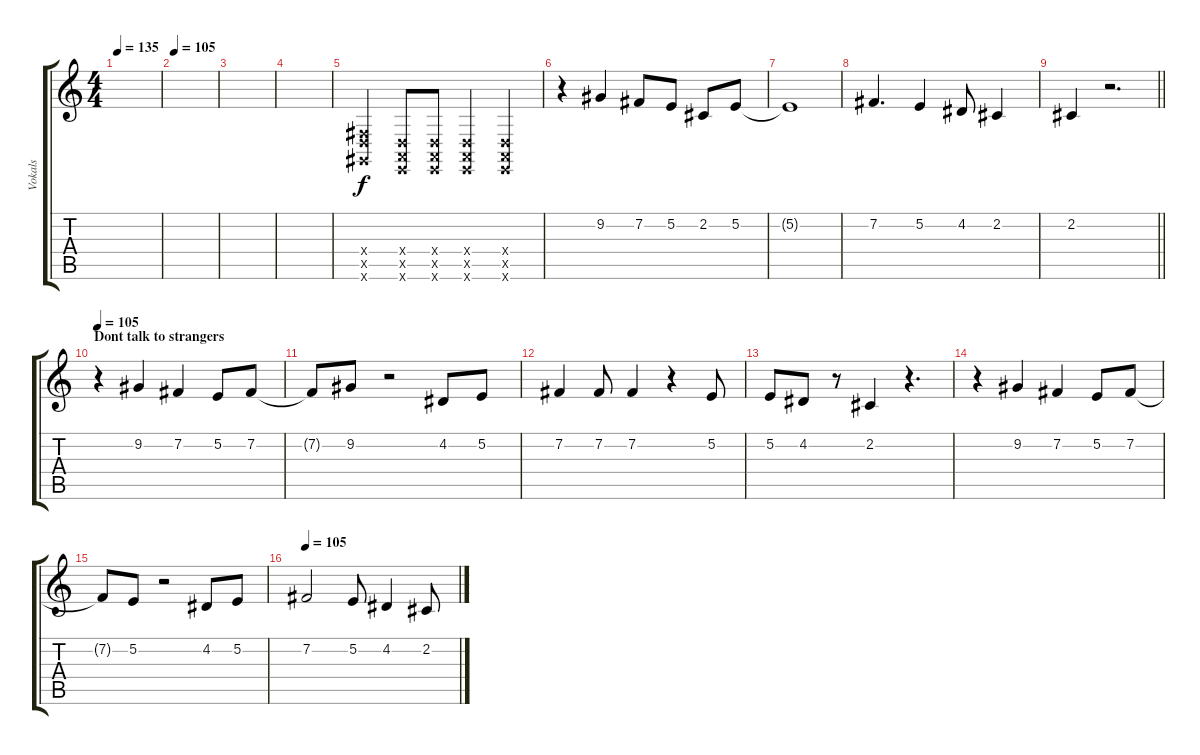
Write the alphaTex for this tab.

\track ("Vokals" "Vokals") {instrument altosax}
\staff {score tabs}
\tuning (E4 B3 G3 D3 A2 E2) {hide}
\ts (4 4)
\tempo 135
\tempo 105
\tempo 135
\clef g2
\ks c
|
\tempo 105
|
|
|
(4.4{x} 5.5{x} 4.6{x}).4{instrument voiceoohs} (0.4{x} 0.5{x} 0.6{x}).8 (0.4{x} 0.5{x} 0.6{x}).8 (0.4{x} 0.5{x} 0.6{x}).4 (0.4{x} 0.5{x} 0.6{x}).4 |
r.4 9.2.4 7.2.8 5.2.8 2.2.8 5.2.8 |
5.2{t}.1 |
7.2.4{d} 5.2.4 4.2.8 2.2.4 |
\barLineRight lightlight
2.2.4 r.2{d instrument choiraahs} |
\section ("" "Dont talk to strangers")
\tempo 105
r.4{instrument choiraahs} 9.2.4 7.2.4 5.2.8 7.2.8 |
7.2{t}.8 9.2.8 r.2 4.2.8 5.2.8 |
7.2.4 7.2.8 7.2.4 r.4 5.2.8 |
5.2.8 4.2.8 r.8 2.2.4 r.4{d} |
r.4{instrument choiraahs} 9.2.4 7.2.4 5.2.8 7.2.8 |
7.2{t}.8 5.2.8 r.2 4.2.8 5.2.8 |
\tempo 105
7.2.2 5.2.8 4.2.4 2.2.8
